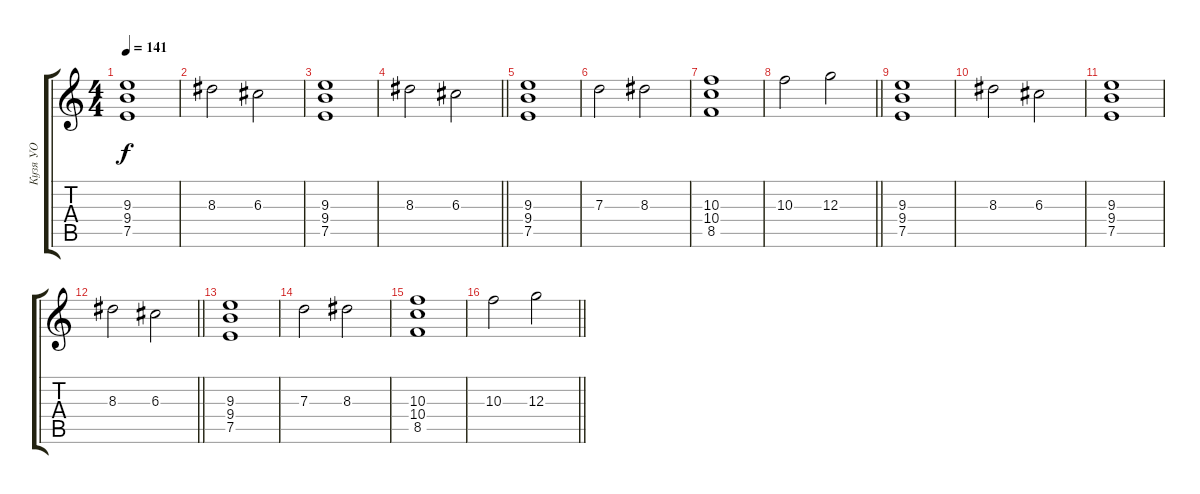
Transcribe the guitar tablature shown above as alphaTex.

\track ("Кузя УО" "Кузя УО") {instrument distortionguitar}
\staff {score tabs}
\tuning (E4 B3 G3 D3 A2 E2) {hide}
\ts (4 4)
\tempo 141
\clef g2
\ks c
(9.3 9.4 7.5).1{dy f} |
8.3.2 6.3.2 |
(9.3 9.4 7.5).1 |
\barLineRight lightlight
8.3.2 6.3.2 |
(9.3 9.4 7.5).1 |
7.3.2 8.3.2 |
(10.3 10.4 8.5).1 |
\barLineRight lightlight
10.3.2 12.3.2 |
(9.3 9.4 7.5).1 |
8.3.2 6.3.2 |
(9.3 9.4 7.5).1 |
\barLineRight lightlight
8.3.2 6.3.2 |
(9.3 9.4 7.5).1{volume 7} |
7.3.2 8.3.2 |
(10.3 10.4 8.5).1 |
\barLineRight lightlight
10.3.2 12.3.2
